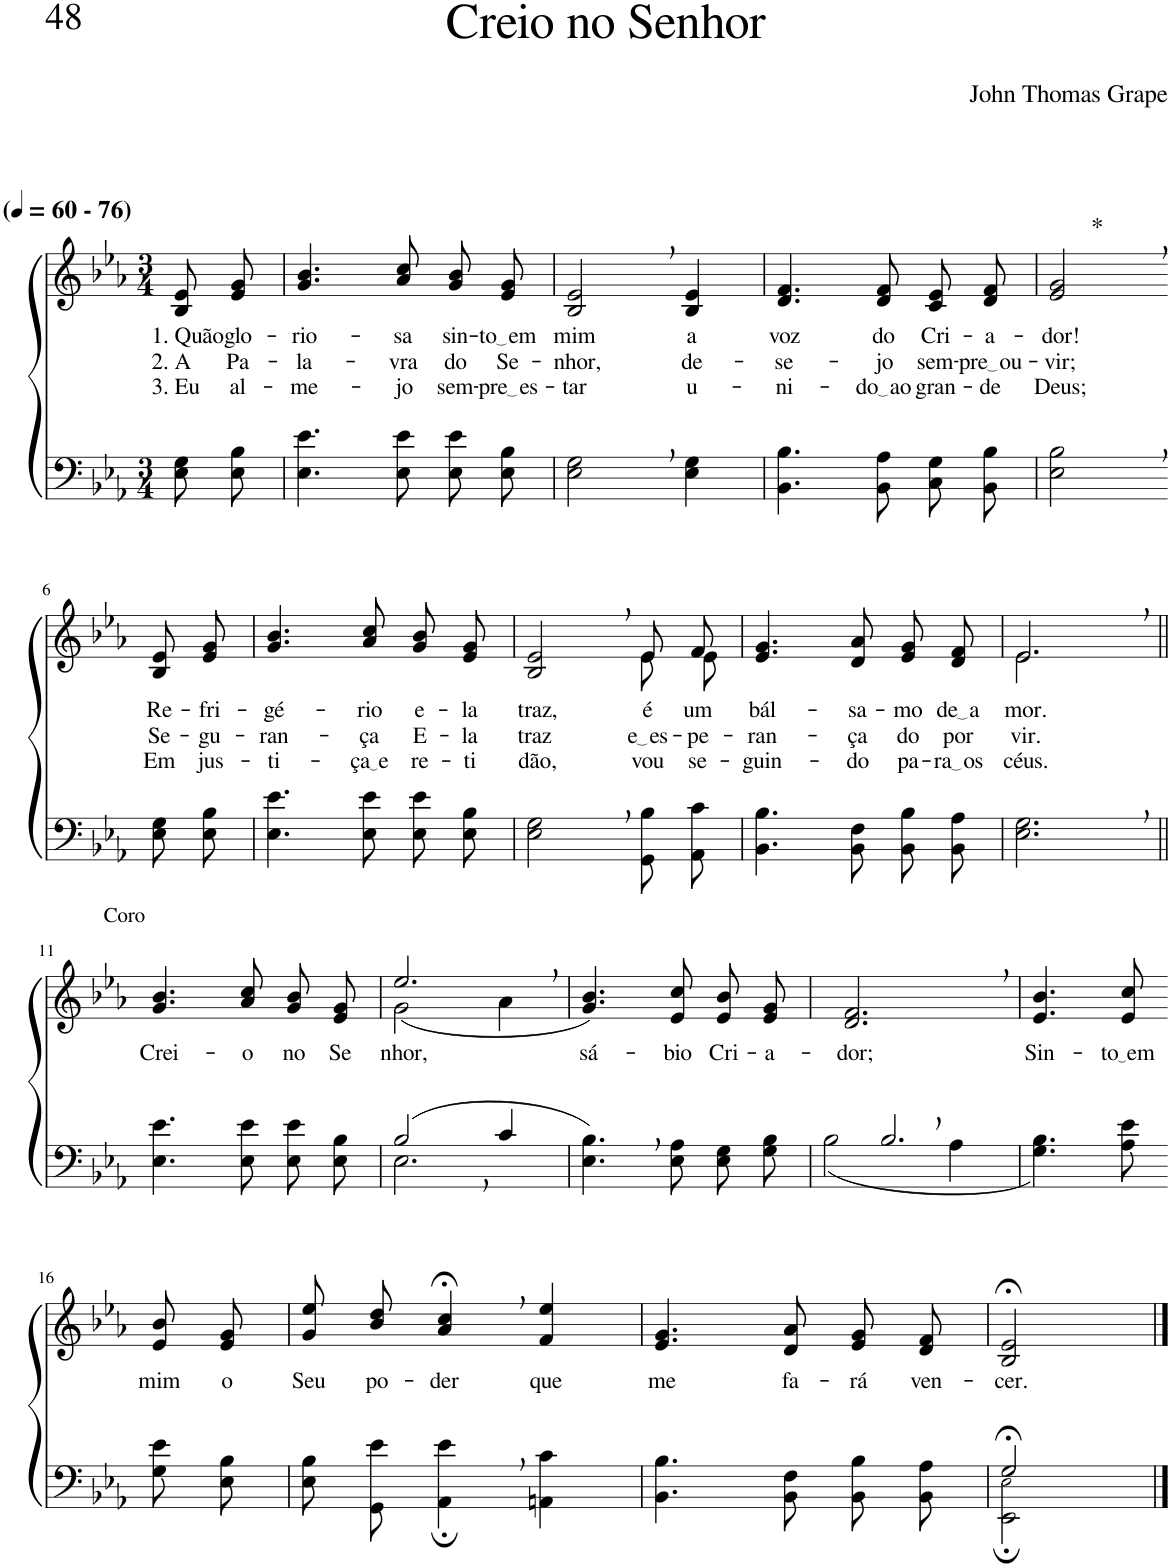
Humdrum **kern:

**kern	**kern	**text	**text	**text	**harte
*part2	*part1	*part1	*part1	*part1	*part1
*staff2	*staff1	*staff1	*staff1	*staff1	*
*I"Parte III e IV	*I"Parte I e II	*	*	*	*
*clefF4	*clefG2	*	*	*	*
*k[b-e-a-]	*k[b-e-a-]	*	*	*	*
*M3/4	*M3/4	*	*	*	*
*MM60	*MM60	*	*	*	*
=1	=1	=1	=1	=1	=1
!	!LO:TX:a:B:t=(	!	!	!	!
!	!LO:TX:a:B:t=- 76)	!	!	!	!
!	!	!LO:LY:b	!LO:LY:b	!LO:LY:b	!
8E-\ 8G\L	8B-/ 8e-/L	1. Quão	2. A	3. Eu	.
!	!	!LO:LY:b	!LO:LY:b	!LO:LY:b	!
8E-\ 8B-\J	8e-/ 8g/J	glo-	Pa-	al-	.
=2	=2	=2	=2	=2	=2
!	!	!LO:LY:b	!LO:LY:b	!LO:LY:b	!
4.E-\ 4.e-\	4.g/ 4.b-/	-rio-	-la-	-me-	.
!	!	!LO:LY:b	!LO:LY:b	!LO:LY:b	!
8E-\ 8e-\	8a-/ 8cc/	-sa	-vra	-jo	.
!	!	!LO:LY:b	!LO:LY:b	!LO:LY:b	!
8E-\ 8e-\L	8g/ 8b-/L	sin-	do	sem-	.
!	!	!LO:LY:b	!LO:LY:b	!LO:LY:b	!
8E-\ 8B-\J	8e-/ 8g/J	to em	Se-	pre es	.
=3	=3	=3	=3	=3	=3
!	!	!LO:LY:b	!LO:LY:b	!LO:LY:b	!
2E-\, 2G\,	2B-/, 2e-/,	mim	-nhor,	-tar	.
!	!	!LO:LY:b	!LO:LY:b	!LO:LY:b	!
4E-\ 4G\	4B-/ 4e-/	a	de-	u-	.
=4	=4	=4	=4	=4	=4
!	!	!LO:LY:b	!LO:LY:b	!LO:LY:b	!
4.BB-\ 4.B-\	4.d/ 4.f/	voz	-se-	-ni-	.
!	!	!LO:LY:b	!LO:LY:b	!LO:LY:b	!
8BB-\ 8A-\	8d/ 8f/	do	-jo	do ao	.
!	!	!LO:LY:b	!LO:LY:b	!LO:LY:b	!
8C\ 8G\L	8c/ 8e-/L	Cri-	sem-	gran-	.
!	!	!LO:LY:b	!LO:LY:b	!LO:LY:b	!
8BB-\ 8B-\J	8d/ 8f/J	-a-	pre ou	-de	.
=5	=5	=5	=5	=5	=5
!	!	!LO:LY:b	!LO:LY:b	!LO:LY:b	!LO:H:kt=*
2E-\, 2B-\,	2e-/, 2g/,	-dor!	-vir;	Deus;	N
!!LO:LB:g=z
=6-	=6-	=6-	=6-	=6-	=6-
!	!	!LO:LY:b	!LO:LY:b	!LO:LY:b	!
8E-\ 8G\L	8B-/ 8e-/L	Re-	Se-	Em	.
!	!	!LO:LY:b	!LO:LY:b	!LO:LY:b	!
8E-\ 8B-\J	8e-/ 8g/J	-fri-	-gu-	jus-	.
=7	=7	=7	=7	=7	=7
!	!	!LO:LY:b	!LO:LY:b	!LO:LY:b	!
4.E-\ 4.e-\	4.g/ 4.b-/	-gé-	-ran-	-ti-	.
!	!	!LO:LY:b	!LO:LY:b	!LO:LY:b	!
8E-\ 8e-\	8a-/ 8cc/	-rio	-ça	ça e	.
!	!	!LO:LY:b	!LO:LY:b	!LO:LY:b	!
8E-\ 8e-\L	8g/ 8b-/L	e-	E-	re-	.
!	!	!LO:LY:b	!LO:LY:b	!LO:LY:b	!
8E-\ 8B-\J	8e-/ 8g/J	-la	-la	-ti-	.
=8	=8	=8	=8	=8	=8
*	*^	*	*	*	*
!	!	!	!LO:LY:b	!LO:LY:b	!LO:LY:b	!
2E-\, 2G\,	2ryy	2B-/ 2e-/	traz,	traz	-dão,	.
!	!	!	!LO:LY:b	!LO:LY:b	!LO:LY:b	!
8GG\ 8B-\L	8e-\L	8e-/L	é	e es	vou	.
!	!	!	!LO:LY:b	!LO:LY:b	!LO:LY:b	!
8AA-\ 8c\J	8e-\J	8f/J	um	-pe-	se-	.
=9	=9	=9	=9	=9	=9	=9
!	!	!	!LO:LY:b	!LO:LY:b	!LO:LY:b	!
*	*v	*v	*	*	*	*
4.BB-\ 4.B-\	4.e-/ 4.g/	bál-	-ran-	-guin-	.
!	!	!LO:LY:b	!LO:LY:b	!LO:LY:b	!
8BB-\ 8F\	8d/ 8a-/	-sa-	-ça	-do	.
!	!	!LO:LY:b	!LO:LY:b	!LO:LY:b	!
8BB-\ 8B-\L	8e-/ 8g/L	-mo	do	pa-	.
!	!	!LO:LY:b	!LO:LY:b	!LO:LY:b	!
8BB-\ 8A-\J	8d/ 8f/J	de a	por-	ra os	.
=10	=10	=10	=10	=10	=10
*	*^	*	*	*	*
!	!	!	!LO:LY:b	!LO:LY:b	!LO:LY:b	!
2.E-\, 2.G\,	2.e-,/	2.e-\	-mor.	-vir.	céus.	.
!!LO:LB:g=z
=11||	=11||	=11||	=11||	=11||	=11||	=11||
!	!LO:TX:a:t=Coro	!	!	!	!	!
!	!	!	!LO:LY:b	!	!	!
*	*v	*v	*	*	*	*
4.E-\ 4.e-\	4.g/ 4.b-/	Crei-	.	.	.
!	!	!LO:LY:b	!	!	!
8E-\ 8e-\	8a-/ 8cc/	-o	.	.	.
!	!	!LO:LY:b	!	!	!
8E-\ 8e-\L	8g/ 8b-/L	no	.	.	.
!	!	!LO:LY:b	!	!	!
8E-\ 8B-\J	8e-/ 8g/J	Se-	.	.	.
=12	=12	=12	=12	=12	=12
*^	*^	*	*	*	*
!	!	!	!	!LO:LY:b	!	!	!
(2B-,/	2.E-\	2.ee-,/	(2g\	-nhor,	.	.	.
4c/	.	.	4a-\	.	.	.	.
*v	*v	*	*	*	*	*	*
=13	=13	=13	=13	=13	=13	=13
!	!	!	!LO:LY:b	!	!	!
*	*v	*v	*	*	*	*
4.E-\, 4.B-\,)	4.g/ 4.b-/)	sá-	.	.	.
!	!	!LO:LY:b	!	!	!
8E-\ 8A-\	8e-/ 8cc/	-bio	.	.	.
!	!	!LO:LY:b	!	!	!
8E-\ 8G\L	8e-/ 8b-/L	Cri-	.	.	.
!	!	!LO:LY:b	!	!	!
8G\ 8B-\J	8e-/ 8g/J	-a-	.	.	.
=14	=14	=14	=14	=14	=14
*^	*	*	*	*	*
!	!	!	!LO:LY:b	!	!	!
2.B-,/	(2B-\	2.d/, 2.f/,	-dor;	.	.	.
.	4A-\	.	.	.	.	.
=15	=15	=15	=15	=15	=15	=15
!	!	!	!LO:LY:b	!	!	!
*v	*v	*	*	*	*	*
4.G\ 4.B-\)	4.e-/ 4.b-/	Sin-	.	.	.
!	!	!LO:LY:b	!	!	!
8A-\ 8e-\	8e-/ 8cc/	to em	.	.	.
!!LO:LB:g=z
=16-	=16-	=16-	=16-	=16-	=16-
!	!	!LO:LY:b	!	!	!
8G\ 8e-\L	8e-/ 8b-/L	mim	.	.	.
!	!	!LO:LY:b	!	!	!
8E-\ 8B-\J	8e-/ 8g/J	o	.	.	.
=17	=17	=17	=17	=17	=17
!	!	!LO:LY:b	!	!	!
8E-\ 8B-\L	8g\ 8ee-\L	Seu	.	.	.
!	!	!LO:LY:b	!	!	!
8GG\ 8e-\J	8b-\ 8dd\J	po-	.	.	.
!	!	!LO:LY:b	!	!	!
4AA-\;, 4e-\;,	4a-/;<, 4cc/;<,	-der	.	.	.
!	!	!LO:LY:b	!	!	!
4AAn\ 4c\	4f/ 4ee-/	que	.	.	.
=18	=18	=18	=18	=18	=18
!	!	!LO:LY:b	!	!	!
4.BB-\ 4.B-\	4.e-/ 4.g/	me	.	.	.
!	!	!LO:LY:b	!	!	!
8BB-\ 8F\	8d/ 8a-/	fa-	.	.	.
!	!	!LO:LY:b	!	!	!
8BB-\ 8B-\L	8e-/ 8g/L	-rá	.	.	.
!	!	!LO:LY:b	!	!	!
8BB-\ 8A-\J	8d/ 8f/J	ven-	.	.	.
=19	=19	=19	=19	=19	=19
*^	*	*	*	*	*
!	!	!	!LO:LY:b	!	!	!
2G;</	2EE-\; 2E-!\;	2B-/;< 2e-/;<	-cer.	.	.	.
*v	*v	*	*	*	*	*
==	==	==	==	==	==
*-	*-	*-	*-	*-	*-
